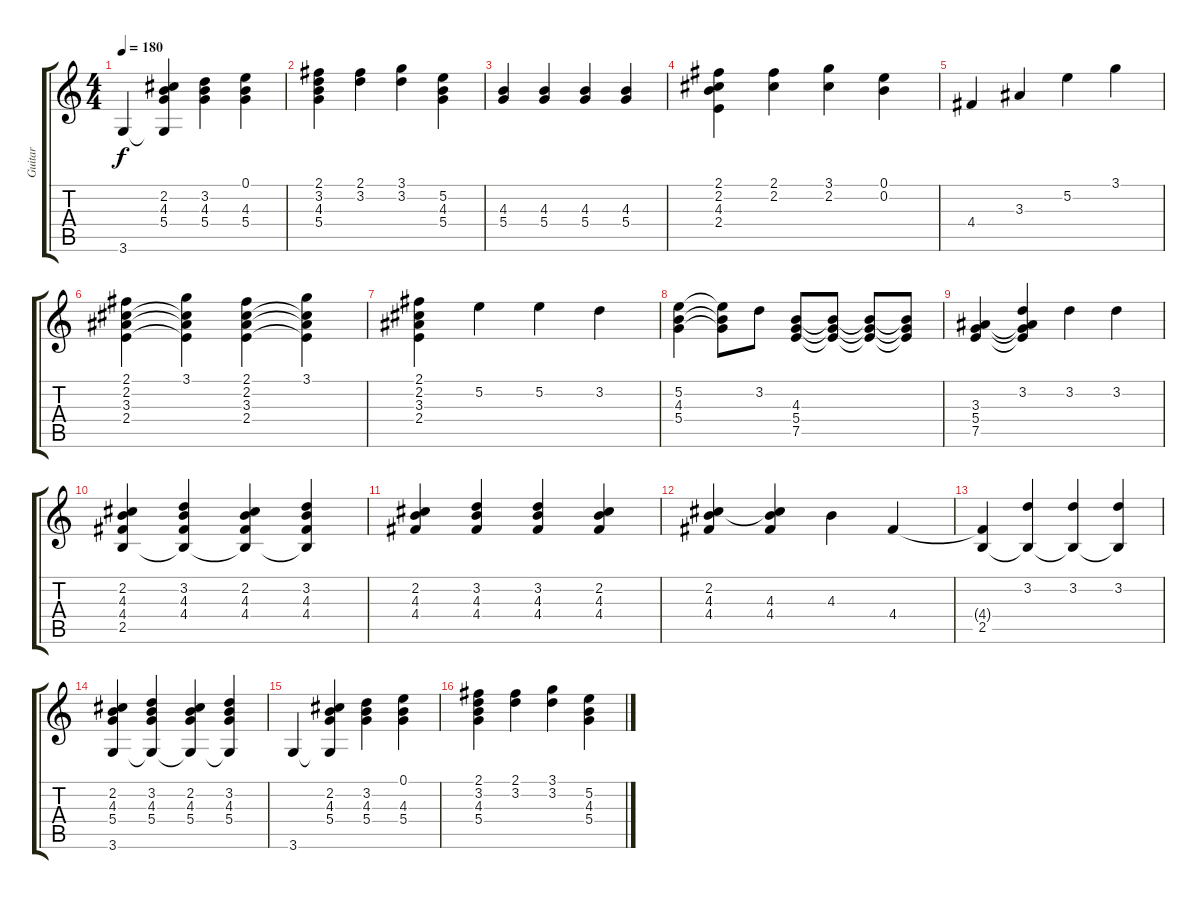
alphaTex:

\track ("Guitar" "Guitar") {instrument acousticguitarnylon}
\staff {score tabs}
\tuning (E4 B3 G3 D3 A2 E2) {hide}
\ts (4 4)
\tempo 180
\clef g2
\ks c
3.6.4{dy f} (2.2 4.3 5.4 3.6{t}).4 (3.2 4.3 5.4).4 (0.1 4.3 5.4).4 |
(2.1 3.2 4.3 5.4).4 (2.1 3.2).4 (3.1 3.2).4 (5.2 4.3 5.4).4 |
(4.3 5.4).4 (4.3 5.4).4 (4.3 5.4).4 (4.3 5.4).4 |
(2.1 2.2 4.3 2.4).4 (2.1 2.2).4 (3.1 2.2).4 (0.1 0.2).4 |
4.4.4 3.3.4 5.2.4 3.1.4 |
(2.1 2.2 3.3 2.4).4 (3.1 2.2{t} 3.3{t} 2.4{t}).4 (2.1 2.2 3.3 2.4).4 (3.1 2.2{t} 3.3{t} 2.4{t}).4 |
(2.1 2.2 3.3 2.4).4 5.2.4 5.2.4 3.2.4 |
(5.2 4.3 5.4).4 (5.2{t} 4.3{t} 5.4{t}).8 3.2.8 (4.3 5.4 7.5).8 (4.3{t} 5.4{t} 7.5{t}).8 (4.3{t} 5.4{t} 7.5{t}).8 (4.3{t} 5.4{t} 7.5{t}).8 |
(3.3 5.4 7.5).4 (3.2 3.3{t} 5.4{t} 7.5{t}).4 3.2.4 3.2.4 |
(2.2 4.3 4.4 2.5).4 (3.2 4.3 4.4 2.5{t}).4 (2.2 4.3 4.4 2.5{t}).4 (3.2 4.3 4.4 2.5{t}).4 |
(2.2 4.3 4.4).4 (3.2 4.3 4.4).4 (3.2 4.3 4.4).4 (2.2 4.3 4.4).4 |
(2.2 4.3 4.4).4 (2.2{t} 4.3 4.4).4 4.3.4 4.4.4 |
(4.4{t} 2.5).4 (3.2 2.5{t}).4 (3.2 2.5{t}).4 (3.2 2.5{t}).4 |
(2.2 4.3 5.4 3.6).4 (3.2 4.3 5.4 3.6{t}).4 (2.2 4.3 5.4 3.6{t}).4 (3.2 4.3 5.4 3.6{t}).4 |
3.6.4 (2.2 4.3 5.4 3.6{t}).4 (3.2 4.3 5.4).4 (0.1 4.3 5.4).4 |
(2.1 3.2 4.3 5.4).4 (2.1 3.2).4 (3.1 3.2).4 (5.2 4.3 5.4).4
